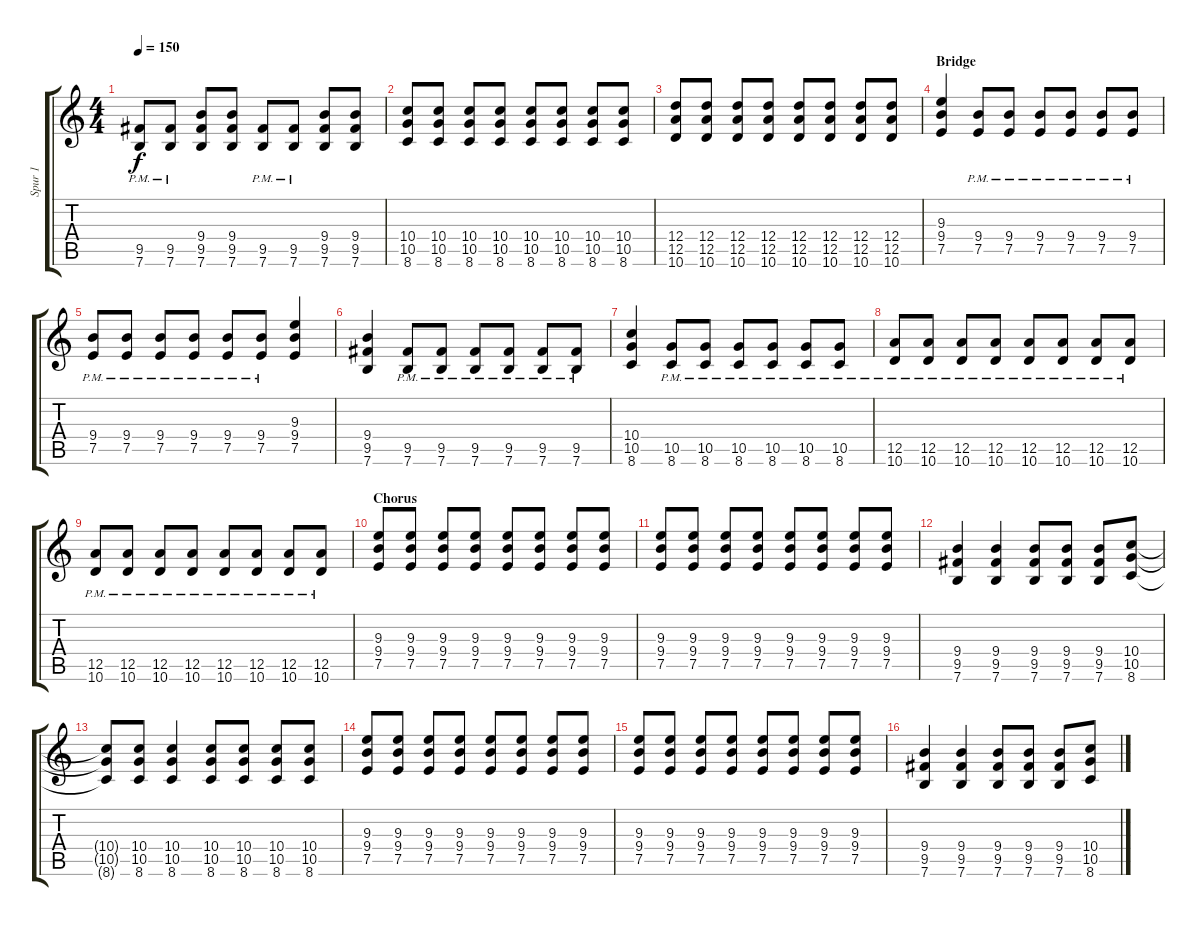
\track ("Spur 1" "Spur 1") {instrument acousticguitarsteel}
\staff {score tabs}
\tuning (E4 B3 G3 D3 A2 E2) {hide}
\ts (4 4)
\tempo 150
\clef g2
\ks c
(9.5{pm} 7.6{pm}).8{dy f volume 8 instrument electricguitarmuted} (9.5{pm} 7.6{pm}).8 (9.4 9.5 7.6).8{volume 10 instrument acousticguitarsteel} (9.4 9.5 7.6).8 (9.5{pm} 7.6{pm}).8{volume 8 instrument electricguitarmuted} (9.5{pm} 7.6{pm}).8 (9.4 9.5 7.6).8{volume 10 instrument acousticguitarsteel} (9.4 9.5 7.6).8 |
(10.4 10.5 8.6).8{volume 13 instrument distortionguitar} (10.4 10.5 8.6).8 (10.4 10.5 8.6).8 (10.4 10.5 8.6).8 (10.4 10.5 8.6).8 (10.4 10.5 8.6).8 (10.4 10.5 8.6).8 (10.4 10.5 8.6).8 |
(12.4 12.5 10.6).8 (12.4 12.5 10.6).8 (12.4 12.5 10.6).8 (12.4 12.5 10.6).8 (12.4 12.5 10.6).8 (12.4 12.5 10.6).8 (12.4 12.5 10.6).8 (12.4 12.5 10.6).8 |
\section ("" "Bridge")
(9.3 9.4 7.5).4 (9.4{pm} 7.5{pm}).8 (9.4{pm} 7.5{pm}).8 (9.4{pm} 7.5{pm}).8 (9.4{pm} 7.5{pm}).8 (9.4{pm} 7.5{pm}).8 (9.4{pm} 7.5{pm}).8 |
(9.4{pm} 7.5{pm}).8 (9.4{pm} 7.5{pm}).8 (9.4{pm} 7.5{pm}).8 (9.4{pm} 7.5{pm}).8 (9.4{pm} 7.5{pm}).8 (9.4{pm} 7.5{pm}).8 (9.3 9.4 7.5).4 |
(9.4 9.5 7.6).4 (9.5{pm} 7.6{pm}).8 (9.5{pm} 7.6{pm}).8 (9.5{pm} 7.6{pm}).8 (9.5{pm} 7.6{pm}).8 (9.5{pm} 7.6{pm}).8 (9.5{pm} 7.6{pm}).8 |
(10.4 10.5 8.6).4 (10.5{pm} 8.6{pm}).8 (10.5{pm} 8.6{pm}).8 (10.5{pm} 8.6{pm}).8 (10.5{pm} 8.6{pm}).8 (10.5{pm} 8.6{pm}).8 (10.5{pm} 8.6{pm}).8 |
(12.5{pm} 10.6{pm}).8 (12.5{pm} 10.6{pm}).8 (12.5{pm} 10.6{pm}).8 (12.5{pm} 10.6{pm}).8 (12.5{pm} 10.6{pm}).8 (12.5{pm} 10.6{pm}).8 (12.5{pm} 10.6{pm}).8 (12.5{pm} 10.6{pm}).8 |
(12.5{pm} 10.6{pm}).8 (12.5{pm} 10.6{pm}).8 (12.5{pm} 10.6{pm}).8 (12.5{pm} 10.6{pm}).8 (12.5{pm} 10.6{pm}).8 (12.5{pm} 10.6{pm}).8 (12.5{pm} 10.6{pm}).8 (12.5{pm} 10.6{pm}).8 |
\section ("" "Chorus")
(9.3 9.4 7.5).8 (9.3 9.4 7.5).8 (9.3 9.4 7.5).8 (9.3 9.4 7.5).8 (9.3 9.4 7.5).8 (9.3 9.4 7.5).8 (9.3 9.4 7.5).8 (9.3 9.4 7.5).8 |
(9.3 9.4 7.5).8 (9.3 9.4 7.5).8 (9.3 9.4 7.5).8 (9.3 9.4 7.5).8 (9.3 9.4 7.5).8 (9.3 9.4 7.5).8 (9.3 9.4 7.5).8 (9.3 9.4 7.5).8 |
(9.4 9.5 7.6).4 (9.4 9.5 7.6).4 (9.4 9.5 7.6).8 (9.4 9.5 7.6).8 (9.4 9.5 7.6).8 (10.4 10.5 8.6).8 |
(10.4{t} 10.5{t} 8.6{t}).8 (10.4 10.5 8.6).8 (10.4 10.5 8.6).4 (10.4 10.5 8.6).8 (10.4 10.5 8.6).8 (10.4 10.5 8.6).8 (10.4 10.5 8.6).8 |
(9.3 9.4 7.5).8 (9.3 9.4 7.5).8 (9.3 9.4 7.5).8 (9.3 9.4 7.5).8 (9.3 9.4 7.5).8 (9.3 9.4 7.5).8 (9.3 9.4 7.5).8 (9.3 9.4 7.5).8 |
(9.3 9.4 7.5).8 (9.3 9.4 7.5).8 (9.3 9.4 7.5).8 (9.3 9.4 7.5).8 (9.3 9.4 7.5).8 (9.3 9.4 7.5).8 (9.3 9.4 7.5).8 (9.3 9.4 7.5).8 |
(9.4 9.5 7.6).4 (9.4 9.5 7.6).4 (9.4 9.5 7.6).8 (9.4 9.5 7.6).8 (9.4 9.5 7.6).8 (10.4 10.5 8.6).8
